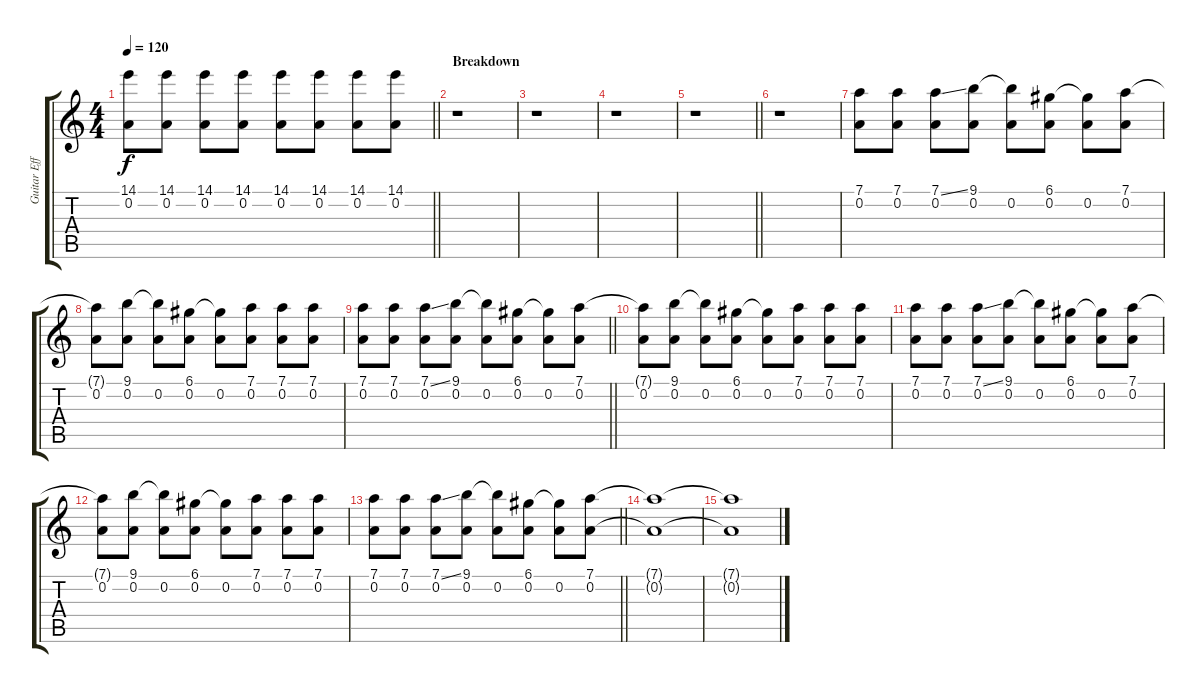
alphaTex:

\track ("Guitar Effects" "Guitar Eff") {instrument overdrivenguitar}
\staff {score tabs}
\tuning (D4 A3 F3 C3 G2 C2) {hide}
\ts (4 4)
\tempo 120
\clef g2
\barLineRight lightlight
\ks c
(14.1 0.2).8{dy f} (14.1 0.2).8 (14.1 0.2).8 (14.1 0.2).8 (14.1 0.2).8 (14.1 0.2).8 (14.1 0.2).8 (14.1 0.2).8 |
\section ("" "Breakdown")
r.1 |
r.1 |
r.1 |
\barLineRight lightlight
r.1 |
r.1 |
(7.1 0.2).8{volume 11} (7.1 0.2).8 (7.1{ss} 0.2).8 (9.1 0.2).8 (9.1{t} 0.2).8 (6.1 0.2).8 (6.1{t} 0.2).8 (7.1 0.2).8 |
(7.1{t} 0.2).8 (9.1 0.2).8 (9.1{t} 0.2).8 (6.1 0.2).8 (6.1{t} 0.2).8 (7.1 0.2).8 (7.1 0.2).8 (7.1 0.2).8 |
\barLineRight lightlight
(7.1 0.2).8 (7.1 0.2).8 (7.1{ss} 0.2).8 (9.1 0.2).8 (9.1{t} 0.2).8 (6.1 0.2).8 (6.1{t} 0.2).8 (7.1 0.2).8 |
(7.1{t} 0.2).8{volume 4} (9.1 0.2).8 (9.1{t} 0.2).8 (6.1 0.2).8 (6.1{t} 0.2).8 (7.1 0.2).8 (7.1 0.2).8 (7.1 0.2).8 |
(7.1 0.2).8 (7.1 0.2).8 (7.1{ss} 0.2).8 (9.1 0.2).8 (9.1{t} 0.2).8 (6.1 0.2).8 (6.1{t} 0.2).8 (7.1 0.2).8 |
(7.1{t} 0.2).8 (9.1 0.2).8 (9.1{t} 0.2).8 (6.1 0.2).8 (6.1{t} 0.2).8 (7.1 0.2).8 (7.1 0.2).8 (7.1 0.2).8 |
\barLineRight lightlight
(7.1 0.2).8 (7.1 0.2).8 (7.1{ss} 0.2).8 (9.1 0.2).8 (9.1{t} 0.2).8 (6.1 0.2).8 (6.1{t} 0.2).8 (7.1 0.2).8 |
(7.1{t} 0.2{t}).1{volume 1} |
(7.1{t} 0.2{t}).1
